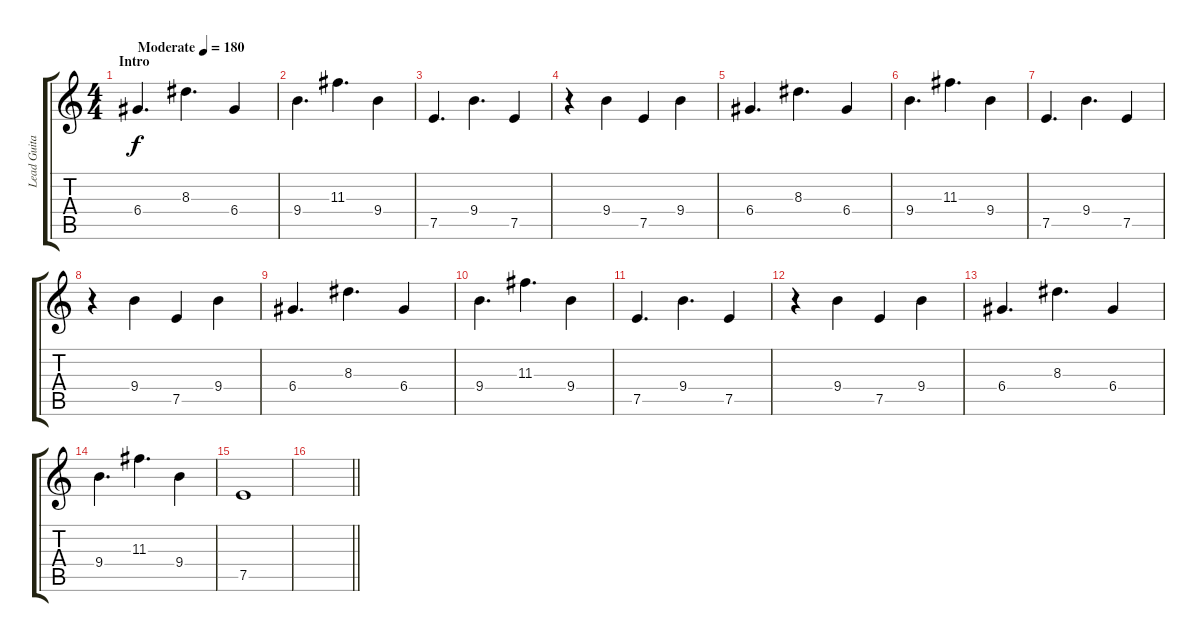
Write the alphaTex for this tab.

\track ("Lead Guitar" "Lead Guita") {instrument distortionguitar}
\staff {score tabs}
\tuning (E4 B3 G3 D3 A2 E2) {hide}
\ts (4 4)
\section ("" "Intro")
\tempo (180 "Moderate")
\clef g2
\ks c
6.4.4{d dy f instrument distortionguitar} 8.3.4{d} 6.4.4 |
9.4.4{d} 11.3.4{d} 9.4.4 |
7.5.4{d} 9.4.4{d} 7.5.4 |
r.4 9.4.4 7.5.4 9.4.4 |
6.4.4{d} 8.3.4{d txt ""} 6.4.4 |
9.4.4{d} 11.3.4{d} 9.4.4 |
7.5.4{d} 9.4.4{d} 7.5.4 |
r.4 9.4.4 7.5.4 9.4.4 |
6.4.4{d} 8.3.4{d} 6.4.4 |
9.4.4{d} 11.3.4{d} 9.4.4 |
7.5.4{d} 9.4.4{d} 7.5.4 |
r.4 9.4.4 7.5.4 9.4.4 |
6.4.4{d} 8.3.4{d} 6.4.4 |
9.4.4{d} 11.3.4{d} 9.4.4 |
7.5.1 |
\barLineRight lightlight
